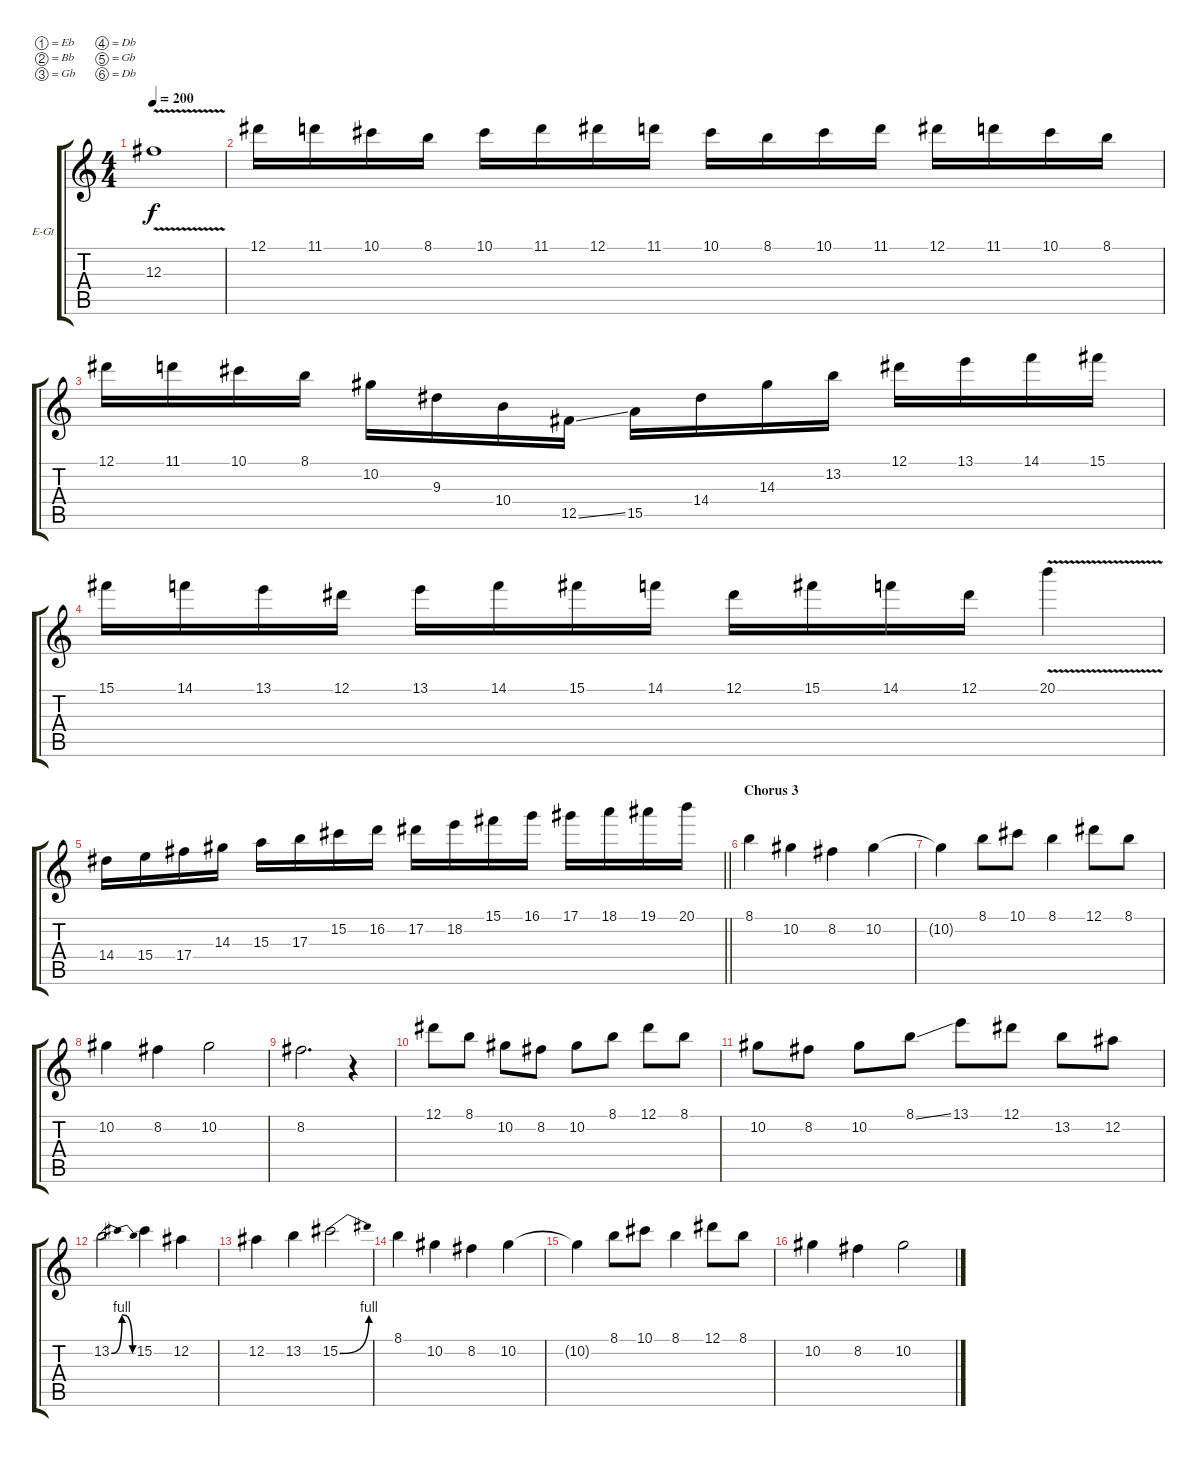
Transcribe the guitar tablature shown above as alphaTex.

\bracketExtendMode groupsimilarinstruments
\firstSystemTrackNameOrientation horizontal
\otherSystemsTrackNameOrientation horizontal
\track ("Jake" "E-Gt") {instrument distortionguitar}
\staff {score tabs}
\tuning (Eb4 Bb3 Gb3 Db3 Gb2 Db2)
\ts (4 4)
\tempo 200
\clef g2
\ks c
12.3{v}.1{dy f} |
12.1.16 11.1.16 10.1.16 8.1.16 10.1.16 11.1.16 12.1.16 11.1.16 10.1.16 8.1.16 10.1.16 11.1.16 12.1.16 11.1.16 10.1.16 8.1.16 |
12.1.16 11.1.16 10.1.16 8.1.16 10.2.16 9.3.16 10.4.16 12.5{ss}.16 15.5.16 14.4.16 14.3.16 13.2.16 12.1.16 13.1.16 14.1.16 15.1.16 |
15.1.16 14.1.16 13.1.16 12.1.16 13.1.16 14.1.16 15.1.16 14.1.16 12.1.16 15.1.16 14.1.16 12.1.16 20.1{v}.4 |
\barLineRight lightlight
14.4.16 15.4.16 17.4.16 14.3.16 15.3.16 17.3.16 15.2.16 16.2.16 17.2.16 18.2.16 15.1.16 16.1.16 17.1.16 18.1.16 19.1.16 20.1.16 |
\section ("" "Chorus 3")
8.1.4 10.2.4 8.2.4 10.2.4 |
10.2{t}.4 8.1.8 10.1.8 8.1.4 12.1.8 8.1.8 |
10.2.4 8.2.4 10.2.2 |
8.2.2{d} r.4 |
12.1.8 8.1.8 10.2.8 8.2.8 10.2.8 8.1.8 12.1.8 8.1.8 |
10.2.8 8.2.8 10.2.8 8.1{ss}.8 13.1.8 12.1.8 13.2.8 12.2.8 |
13.2{be (bendrelease 0 0 30 4 30 4 60 0)}.2 15.2.4 12.2.4 |
12.2.4 13.2.4 15.2{be (bend 0 0 60 4)}.2 |
8.1.4 10.2.4 8.2.4 10.2.4 |
10.2{t}.4 8.1.8 10.1.8 8.1.4 12.1.8 8.1.8 |
10.2.4 8.2.4 10.2.2
